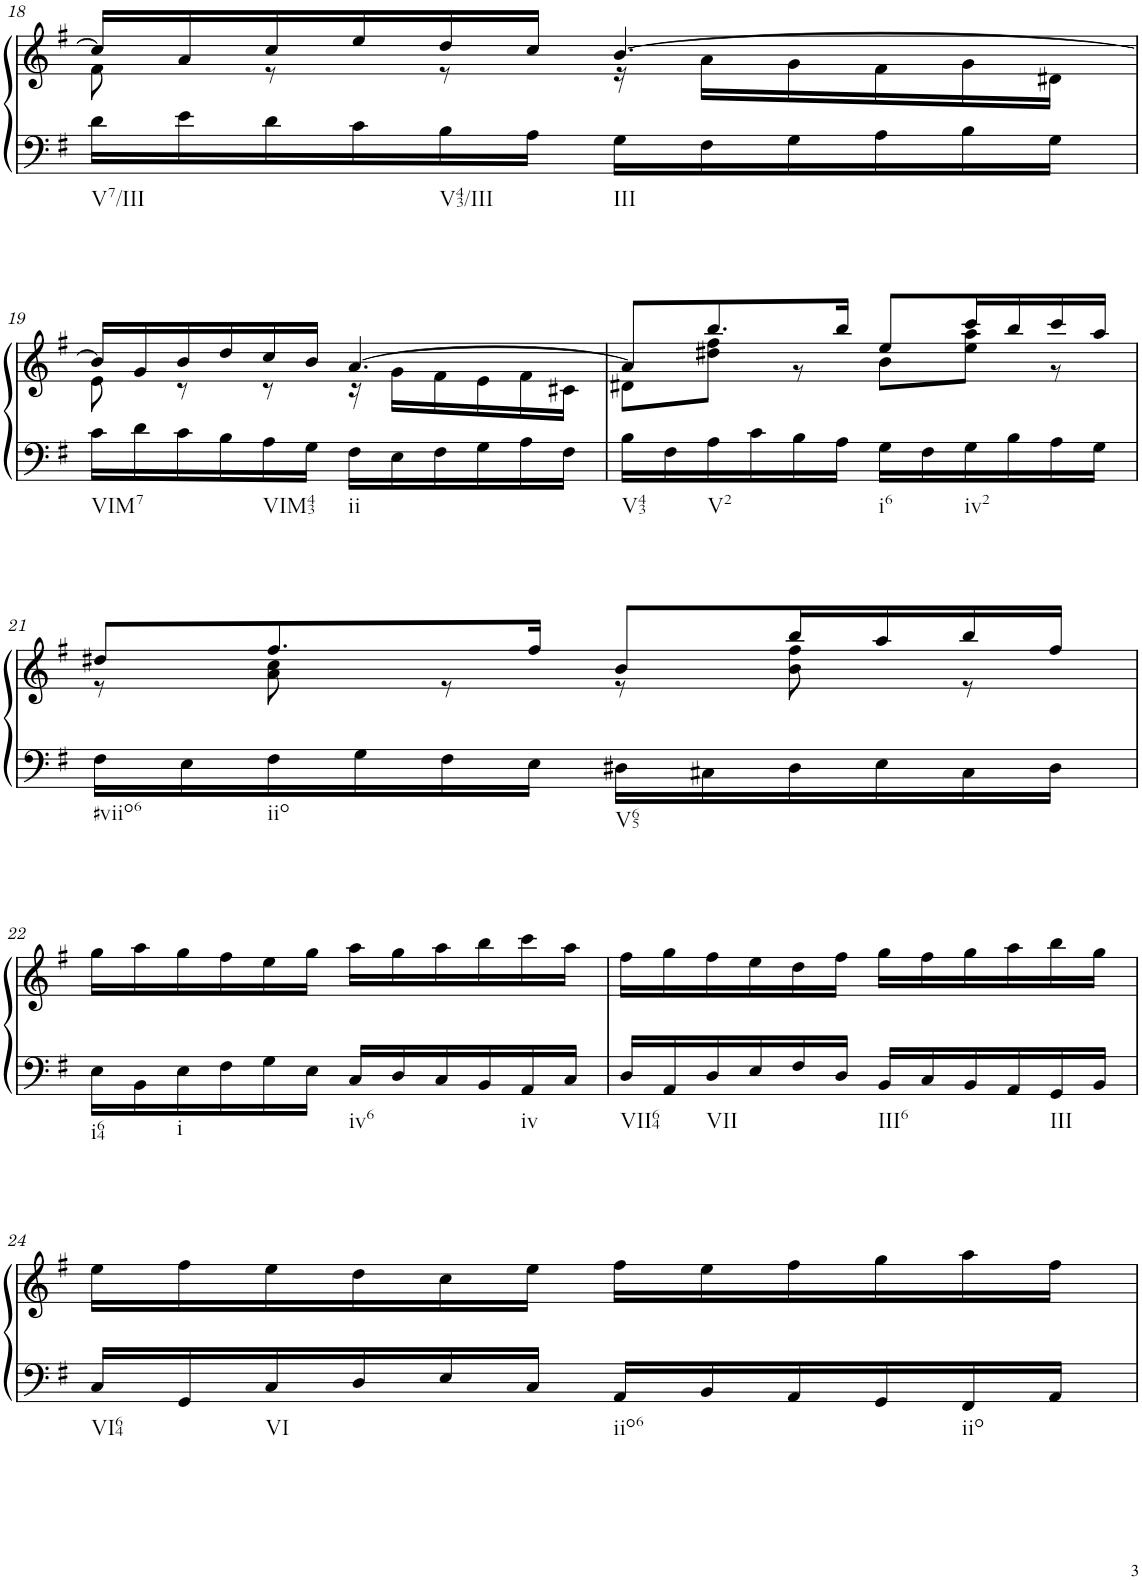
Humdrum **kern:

**kern	**kern
*part1	*part1
*staff2	*staff1
*I"unbenannt9	*
!!LO:PB:g=z
*clefF4	*clefG2
*k[f#]	*k[f#]
*M6/8	*M6/8
=18	=18
*	*^
!LO:TX:b:t=V7/III	!	!
16d\LL	16cc/LL]	8f#\
16e\	16a/	.
16d\	16cc/	8r
16c\	16ee/	.
!LO:TX:b:t=V43/III	!	!
16B\	16dd/	8r
16A\JJ	16cc/JJ	.
!LO:TX:b:t=III	!	!
16G\LL	[4.b/	16r
16F#\	.	16a\LL
16G\	.	16g\
16A\	.	16f#\
16B\	.	16g\
16G\JJ	.	16d#X\JJ
!!LO:LB:g=z	!!
=19	=19	=19
!LO:TX:b:t=VIM7	!	!
16c\LL	16b/LL]	8e\
16d\	16g/	.
16c\	16b/	8r
16B\	16dd/	.
!LO:TX:b:t=VIM43	!	!
16A\	16cc/	8r
16G\JJ	16b/JJ	.
!LO:TX:b:t=ii	!	!
16F#\LL	[4.a/	16r
16E\	.	16g\LL
16F#\	.	16f#\
16G\	.	16e\
16A\	.	16f#\
16F#\JJ	.	16c#X\JJ
=20	=20	=20
!LO:TX:b:t=V43	!	!
16B\LL	8a/L]	8d#X\L
16F#\	.	.
!LO:TX:b:t=V2	!	!
16A\	8.bb/	8dd#X\ 8ff#\J
16c\	.	.
16B\	.	8r
16A\JJ	16bb/Jk	.
!LO:TX:b:t=i6	!	!
16G\LL	8ee/L	8b\L
16F#\	.	.
!LO:TX:b:t=iv2	!	!
16G\	16ccc/L	8ee\ 8aa\J
16B\	16bb/	.
16A\	16ccc/	8r
16G\JJ	16aa/JJ	.
!!LO:LB:g=z	!!
=21	=21	=21
!LO:TX:b:t=#viio6	!	!
16F#\LL	8dd#X/L	8r
16E\	.	.
!LO:TX:b:t=iio	!	!
16F#\	8.ff#/	8a\ 8cc\
16G\	.	.
16F#\	.	8r
16E\JJ	16ff#/Jk	.
!LO:TX:b:t=V65	!	!
16D#X\LL	8b/L	8r
16C#X\	.	.
16D#\	16bb/L	8b\ 8ff#\
16E\	16aa/	.
16C#\	16bb/	8r
16D#\JJ	16ff#/JJ	.
*	*v	*v
!!LO:LB:g=z
=22	=22
!LO:TX:b:t=i64	!
16E\LL	16gg\LL
16BB\	16aa\
!LO:TX:b:t=i	!
16E\	16gg\
16F#\	16ff#\
16G\	16ee\
16E\JJ	16gg\JJ
!LO:TX:b:t=iv6	!
16C/LL	16aa\LL
16D/	16gg\
16C/	16aa\
16BB/	16bb\
!LO:TX:b:t=iv	!
16AA/	16ccc\
16C/JJ	16aa\JJ
=23	=23
!LO:TX:b:t=VII64	!
16D/LL	16ff#\LL
16AA/	16gg\
!LO:TX:b:t=VII	!
16D/	16ff#\
16E/	16ee\
16F#/	16dd\
16D/JJ	16ff#\JJ
!LO:TX:b:t=III6	!
16BB/LL	16gg\LL
16C/	16ff#\
16BB/	16gg\
16AA/	16aa\
!LO:TX:b:t=III	!
16GG/	16bb\
16BB/JJ	16gg\JJ
!!LO:LB:g=z
=24	=24
!LO:TX:b:t=VI64	!
16C/LL	16ee\LL
16GG/	16ff#\
!LO:TX:b:t=VI	!
16C/	16ee\
16D/	16dd\
16E/	16cc\
16C/JJ	16ee\JJ
!LO:TX:b:t=iio6	!
16AA/LL	16ff#\LL
16BB/	16ee\
16AA/	16ff#\
16GG/	16gg\
!LO:TX:b:t=iio	!
16FF#/	16aa\
16AA/JJ	16ff#\JJ
=	=
*-	*-
